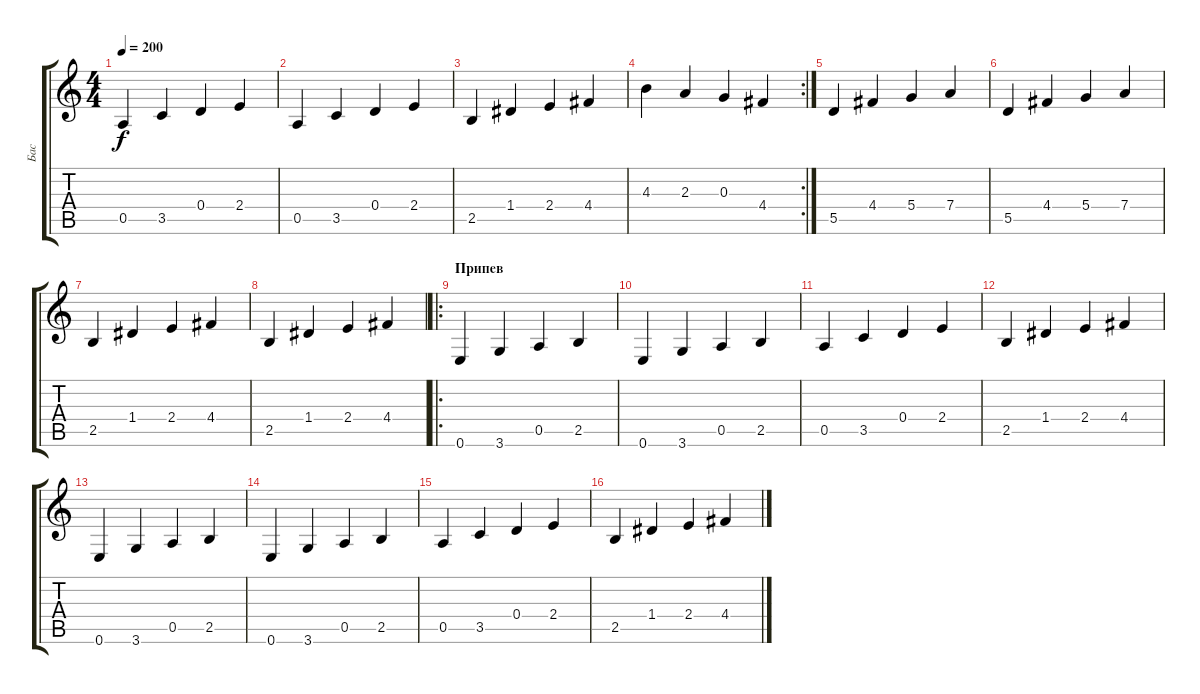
\track ("Бас" "Бас") {instrument electricbasspick}
\staff {score tabs}
\tuning (E4 B3 G3 D3 A2 E2) {hide}
\ts (4 4)
\tempo 200
\clef g2
\ks c
0.5.4{dy f} 3.5.4 0.4.4 2.4.4 |
0.5.4 3.5.4 0.4.4 2.4.4 |
2.5.4 1.4.4 2.4.4 4.4.4 |
\rc 2
4.3.4 2.3.4 0.3.4 4.4.4 |
5.5.4 4.4.4 5.4.4 7.4.4 |
5.5.4 4.4.4 5.4.4 7.4.4 |
2.5.4 1.4.4 2.4.4 4.4.4 |
2.5.4 1.4.4 2.4.4 4.4.4 |
\ro
\section ("" "Припев")
0.6.4 3.6.4 0.5.4 2.5.4 |
0.6.4 3.6.4 0.5.4 2.5.4 |
0.5.4 3.5.4 0.4.4 2.4.4 |
2.5.4 1.4.4 2.4.4 4.4.4 |
0.6.4 3.6.4 0.5.4 2.5.4 |
0.6.4 3.6.4 0.5.4 2.5.4 |
0.5.4 3.5.4 0.4.4 2.4.4 |
2.5.4 1.4.4 2.4.4 4.4.4
